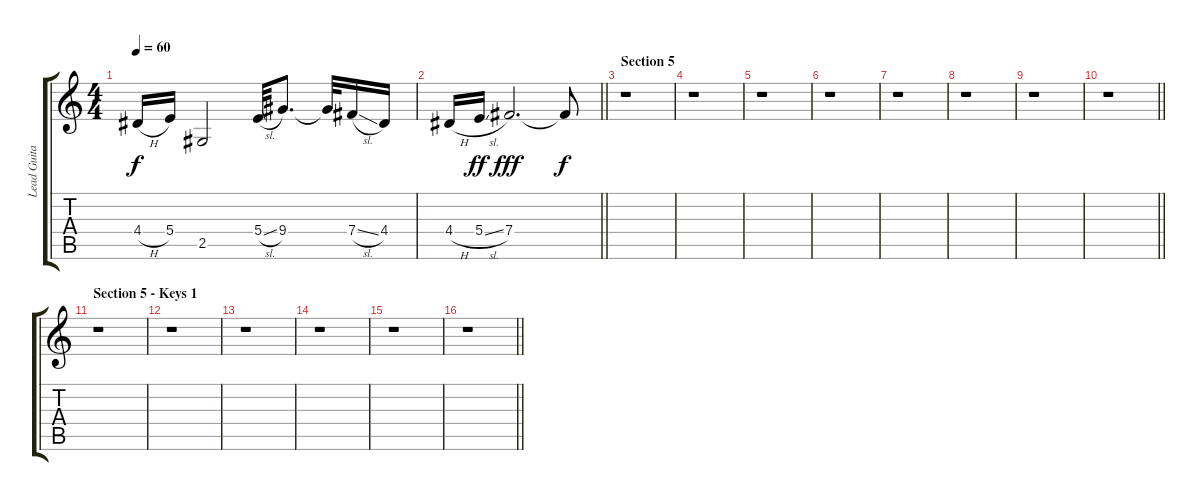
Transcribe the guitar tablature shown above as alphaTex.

\track ("Lead Guitar (Distortion)" "Lead Guita") {instrument overdrivenguitar}
\staff {score tabs}
\tuning (Db4 Ab3 E3 B2 Gb2 Db2) {hide}
\ts (4 4)
\tempo 60
\clef g2
\ks c
4.4{h}.16{dy f} 5.4.16 2.5.2 5.4{sl}.32 9.4.8{d} 9.4{t}.32 7.4{sl}.16 4.4.16 |
\barLineRight lightlight
4.4{h}.16 5.4{sl}.16{dy ff} 7.4.2{d dy fff} 7.4{t}.8{dy f} |
\section ("" "Section 5")
r.1 |
r.1 |
r.1 |
r.1 |
r.1 |
r.1 |
r.1 |
\barLineRight lightlight
r.1 |
\section ("" "Section 5 - Keys 1")
r.1 |
r.1 |
r.1 |
r.1 |
r.1 |
\barLineRight lightlight
r.1
